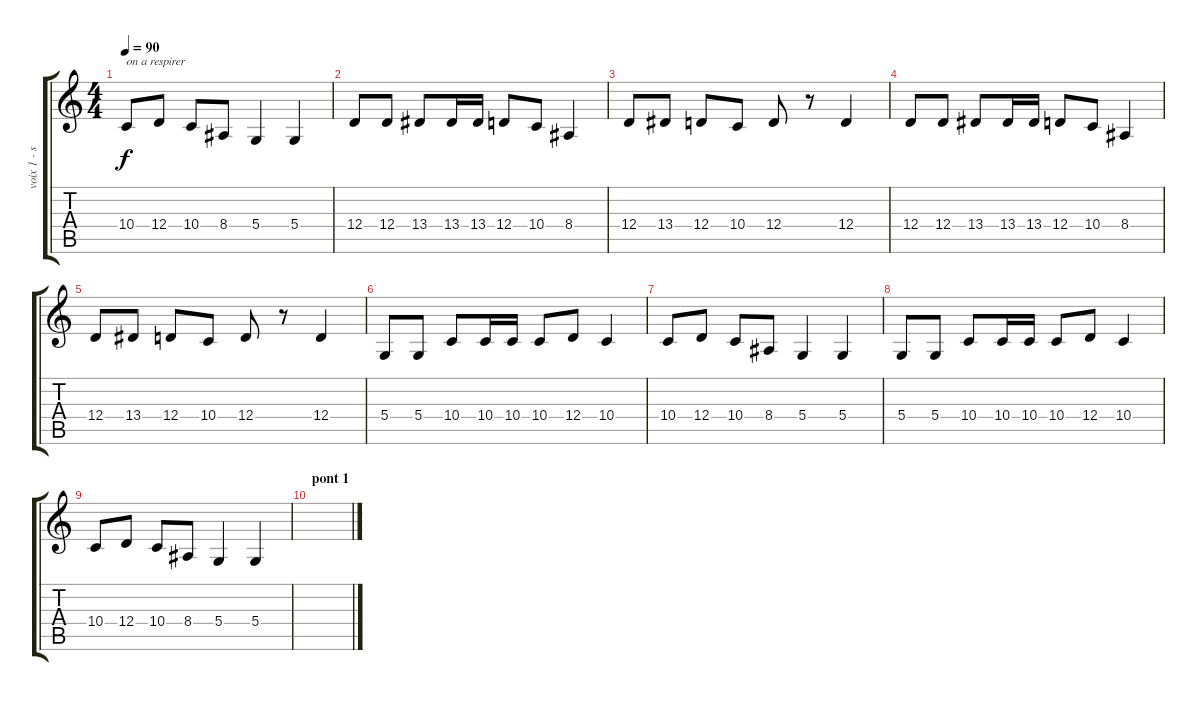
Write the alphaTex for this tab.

\track ("voix 1 - stan" "voix 1 - s") {instrument voiceoohs}
\staff {score tabs}
\tuning (E4 B3 G3 D3 A2 E2) {hide}
\ts (4 4)
\tempo 90
\clef g2
\ks c
10.4.8{txt "on a respirer" dy f} 12.4.8 10.4.8 8.4.8 5.4.4 5.4.4 |
12.4.8 12.4.8 13.4.8 13.4.16 13.4.16 12.4.8 10.4.8 8.4.4 |
12.4.8 13.4.8 12.4.8 10.4.8 12.4.8 r.8 12.4.4 |
12.4.8 12.4.8 13.4.8 13.4.16 13.4.16 12.4.8 10.4.8 8.4.4 |
12.4.8 13.4.8 12.4.8 10.4.8 12.4.8 r.8 12.4.4 |
5.4.8 5.4.8 10.4.8 10.4.16 10.4.16 10.4.8 12.4.8 10.4.4 |
10.4.8 12.4.8 10.4.8 8.4.8 5.4.4 5.4.4 |
5.4.8 5.4.8 10.4.8 10.4.16 10.4.16 10.4.8 12.4.8 10.4.4 |
10.4.8 12.4.8 10.4.8 8.4.8 5.4.4 5.4.4 |
\section ("" "pont 1")
